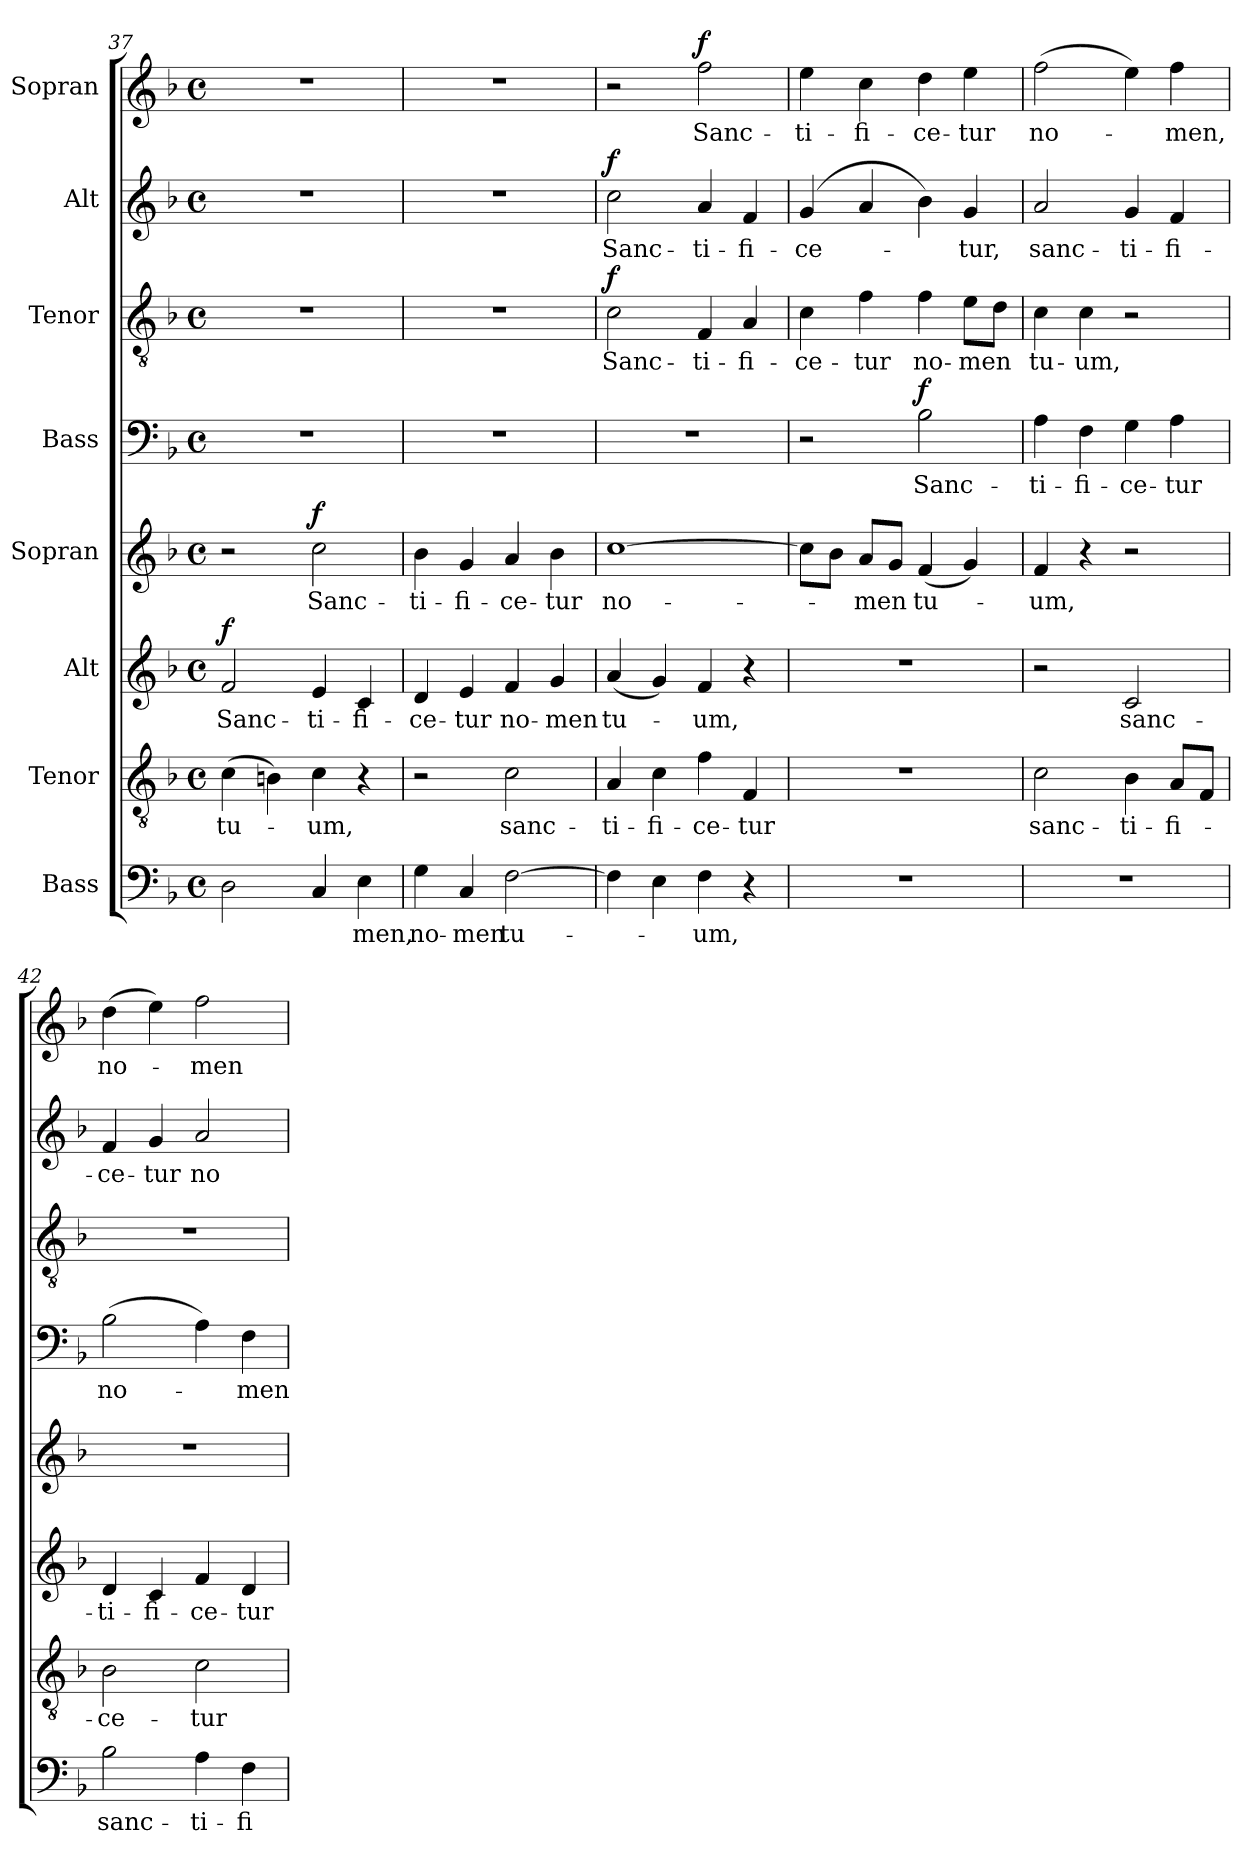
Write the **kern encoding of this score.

**kern	**text	**kern	**text	**kern	**text	**dynam	**kern	**text	**dynam	**kern	**text	**dynam	**kern	**text	**dynam	**kern	**text	**dynam	**kern	**text	**dynam
*part8	*part8	*part7	*part7	*part6	*part6	*part6	*part5	*part5	*part5	*part4	*part4	*part4	*part3	*part3	*part3	*part2	*part2	*part2	*part1	*part1	*part1
*staff8	*staff8	*staff7	*staff7	*staff6	*staff6	*staff6	*staff5	*staff5	*staff5	*staff4	*staff4	*staff4	*staff3	*staff3	*staff3	*staff2	*staff2	*staff2	*staff1	*staff1	*staff1
*I"Bass	*	*I"Tenor	*	*I"Alt	*	*	*I"Sopran	*	*	*I"Bass	*	*	*I"Tenor	*	*	*I"Alt	*	*	*I"Sopran	*	*
*clefF4	*	*clefGv2	*	*clefG2	*	*	*clefG2	*	*	*clefF4	*	*	*clefGv2	*	*	*clefG2	*	*	*clefG2	*	*
*k[b-]	*	*k[b-]	*	*k[b-]	*	*	*k[b-]	*	*	*k[b-]	*	*	*k[b-]	*	*	*k[b-]	*	*	*k[b-]	*	*
*M4/4	*	*M4/4	*	*M4/4	*	*	*M4/4	*	*	*M4/4	*	*	*M4/4	*	*	*M4/4	*	*	*M4/4	*	*
*met(c)	*	*met(c)	*	*met(c)	*	*	*met(c)	*	*	*met(c)	*	*	*met(c)	*	*	*met(c)	*	*	*met(c)	*	*
=37	=37	=37	=37	=37	=37	=37	=37	=37	=37	=37	=37	=37	=37	=37	=37	=37	=37	=37	=37	=37	=37
!	!	!	!LO:LY:b	!	!LO:LY:b	!LO:DY:a	!	!	!	!	!	!	!	!	!	!	!	!	!	!	!
2D\	.	(4c\	tu-	2f/	Sanc-	f	2r	.	.	1r	.	.	1r	.	.	1r	.	.	1r	.	.
.	.	4Bn\)	.	.	.	.	.	.	.	.	.	.	.	.	.	.	.	.	.	.	.
!	!	!	!LO:LY:b	!	!LO:LY:b	!	!	!LO:LY:b	!LO:DY:a	!	!	!	!	!	!	!	!	!	!	!	!
4C/	.	4c\	-um,	4e/	-ti-	.	2cc\	Sanc-	f	.	.	.	.	.	.	.	.	.	.	.	.
!	!LO:LY:b	!	!	!	!LO:LY:b	!	!	!	!	!	!	!	!	!	!	!	!	!	!	!	!
4E\	-men,	4r	.	4c/	-fi-	.	.	.	.	.	.	.	.	.	.	.	.	.	.	.	.
!!LO:LB:g=z
=38	=38	=38	=38	=38	=38	=38	=38	=38	=38	=38	=38	=38	=38	=38	=38	=38	=38	=38	=38	=38	=38
!	!LO:LY:b	!	!	!	!LO:LY:b	!	!	!LO:LY:b	!	!	!	!	!	!	!	!	!	!	!	!	!
4G\	no-	2r	.	4d/	-ce-	.	4b-\	-ti-	.	1r	.	.	1r	.	.	1r	.	.	1r	.	.
!	!LO:LY:b	!	!	!	!LO:LY:b	!	!	!LO:LY:b	!	!	!	!	!	!	!	!	!	!	!	!	!
4C/	-men	.	.	4e/	-tur	.	4g/	-fi-	.	.	.	.	.	.	.	.	.	.	.	.	.
!	!LO:LY:b	!	!LO:LY:b	!	!LO:LY:b	!	!	!LO:LY:b	!	!	!	!	!	!	!	!	!	!	!	!	!
[2F\	tu-	2c\	sanc-	4f/	no-	.	4a/	-ce-	.	.	.	.	.	.	.	.	.	.	.	.	.
!	!	!	!	!	!LO:LY:b	!	!	!LO:LY:b	!	!	!	!	!	!	!	!	!	!	!	!	!
.	.	.	.	4g/	-men	.	4b-\	-tur	.	.	.	.	.	.	.	.	.	.	.	.	.
=39	=39	=39	=39	=39	=39	=39	=39	=39	=39	=39	=39	=39	=39	=39	=39	=39	=39	=39	=39	=39	=39
!	!	!	!LO:LY:b	!	!LO:LY:b	!	!	!LO:LY:b	!	!	!	!	!	!LO:LY:b	!LO:DY:a	!	!LO:LY:b	!LO:DY:a	!	!	!
4F\]	.	4A/	-ti-	(4a/	tu-	.	[1cc	no-	.	1r	.	.	2c\	Sanc-	f	2cc\	Sanc-	f	2r	.	.
!	!	!	!LO:LY:b	!	!	!	!	!	!	!	!	!	!	!	!	!	!	!	!	!	!
4E\	.	4c\	-fi-	4g/)	.	.	.	.	.	.	.	.	.	.	.	.	.	.	.	.	.
!	!LO:LY:b	!	!LO:LY:b	!	!LO:LY:b	!	!	!	!	!	!	!	!	!LO:LY:b	!	!	!LO:LY:b	!	!	!LO:LY:b	!LO:DY:a
4F\	-um,	4f\	-ce-	4f/	-um,	.	.	.	.	.	.	.	4F/	-ti-	.	4a/	-ti-	.	2ff\	Sanc-	f
!	!	!	!LO:LY:b	!	!	!	!	!	!	!	!	!	!	!LO:LY:b	!	!	!LO:LY:b	!	!	!	!
4r	.	4F/	-tur	4r	.	.	.	.	.	.	.	.	4A/	-fi-	.	4f/	-fi-	.	.	.	.
=40	=40	=40	=40	=40	=40	=40	=40	=40	=40	=40	=40	=40	=40	=40	=40	=40	=40	=40	=40	=40	=40
!	!	!	!	!	!	!	!	!	!	!	!	!	!	!LO:LY:b	!	!	!LO:LY:b	!	!	!LO:LY:b	!
1r	.	1r	.	1r	.	.	8cc\L]	.	.	2r	.	.	4c\	-ce-	.	(4g/	-ce-	.	4ee\	-ti-	.
.	.	.	.	.	.	.	8b-\J	.	.	.	.	.	.	.	.	.	.	.	.	.	.
!	!	!	!	!	!	!	!	!LO:LY:b	!	!	!	!	!	!LO:LY:b	!	!	!	!	!	!LO:LY:b	!
.	.	.	.	.	.	.	8a/L	-men	.	.	.	.	4f\	-tur	.	4a/	.	.	4cc\	-fi-	.
.	.	.	.	.	.	.	8g/J	.	.	.	.	.	.	.	.	.	.	.	.	.	.
!	!	!	!	!	!	!	!	!LO:LY:b	!	!	!LO:LY:b	!LO:DY:a	!	!LO:LY:b	!	!	!	!	!	!LO:LY:b	!
.	.	.	.	.	.	.	(4f/	tu-	.	2B-\	Sanc-	f	4f\	no-	.	4b-\)	.	.	4dd\	-ce-	.
!	!	!	!	!	!	!	!	!	!	!	!	!	!	!LO:LY:b	!	!	!LO:LY:b	!	!	!LO:LY:b	!
.	.	.	.	.	.	.	4g/)	.	.	.	.	.	8e\L	men	.	4g/	-tur,	.	4ee\	-tur	.
.	.	.	.	.	.	.	.	.	.	.	.	.	8d\J	.	.	.	.	.	.	.	.
=41	=41	=41	=41	=41	=41	=41	=41	=41	=41	=41	=41	=41	=41	=41	=41	=41	=41	=41	=41	=41	=41
!	!	!	!LO:LY:b	!	!	!	!	!LO:LY:b	!	!	!LO:LY:b	!	!	!LO:LY:b	!	!	!LO:LY:b	!	!	!LO:LY:b	!
1r	.	2c\	sanc-	2r	.	.	4f/	-um,	.	4A\	-ti-	.	4c\	tu-	.	2a/	sanc-	.	(2ff\	no-	.
!	!	!	!	!	!	!	!	!	!	!	!LO:LY:b	!	!	!LO:LY:b	!	!	!	!	!	!	!
.	.	.	.	.	.	.	4r	.	.	4F\	-fi-	.	4c\	-um,	.	.	.	.	.	.	.
!	!	!	!LO:LY:b	!	!LO:LY:b	!	!	!	!	!	!LO:LY:b	!	!	!	!	!	!LO:LY:b	!	!	!	!
.	.	4B-\	-ti-	2c/	sanc-	.	2r	.	.	4G\	-ce-	.	2r	.	.	4g/	-ti-	.	4ee\)	.	.
!	!	!	!LO:LY:b	!	!	!	!	!	!	!	!LO:LY:b	!	!	!	!	!	!LO:LY:b	!	!	!LO:LY:b	!
.	.	8A/L	-fi-	.	.	.	.	.	.	4A\	-tur	.	.	.	.	4f/	-fi-	.	4ff\	-men,	.
.	.	8F/J	.	.	.	.	.	.	.	.	.	.	.	.	.	.	.	.	.	.	.
=42	=42	=42	=42	=42	=42	=42	=42	=42	=42	=42	=42	=42	=42	=42	=42	=42	=42	=42	=42	=42	=42
!	!LO:LY:b	!	!LO:LY:b	!	!LO:LY:b	!	!	!	!	!	!LO:LY:b	!	!	!	!	!	!LO:LY:b	!	!	!LO:LY:b	!
2B-\	sanc-	2B-\	-ce-	4d/	-ti-	.	1r	.	.	(2B-\	no-	.	1r	.	.	4f/	-ce-	.	(4dd\	no-	.
!	!	!	!	!	!LO:LY:b	!	!	!	!	!	!	!	!	!	!	!	!LO:LY:b	!	!	!	!
.	.	.	.	4c/	-fi-	.	.	.	.	.	.	.	.	.	.	4g/	-tur	.	4ee\)	.	.
!	!LO:LY:b	!	!LO:LY:b	!	!LO:LY:b	!	!	!	!	!	!	!	!	!	!	!	!LO:LY:b	!	!	!LO:LY:b	!
4A\	-ti-	2c\	-tur	4f/	-ce-	.	.	.	.	4A\)	.	.	.	.	.	2a/	no-	.	2ff\	-men	.
!	!LO:LY:b	!	!	!	!LO:LY:b	!	!	!	!	!	!LO:LY:b	!	!	!	!	!	!	!	!	!	!
4F\	-fi-	.	.	4d/	-tur	.	.	.	.	4F\	-men	.	.	.	.	.	.	.	.	.	.
=	=	=	=	=	=	=	=	=	=	=	=	=	=	=	=	=	=	=	=	=	=
*-	*-	*-	*-	*-	*-	*-	*-	*-	*-	*-	*-	*-	*-	*-	*-	*-	*-	*-	*-	*-	*-
